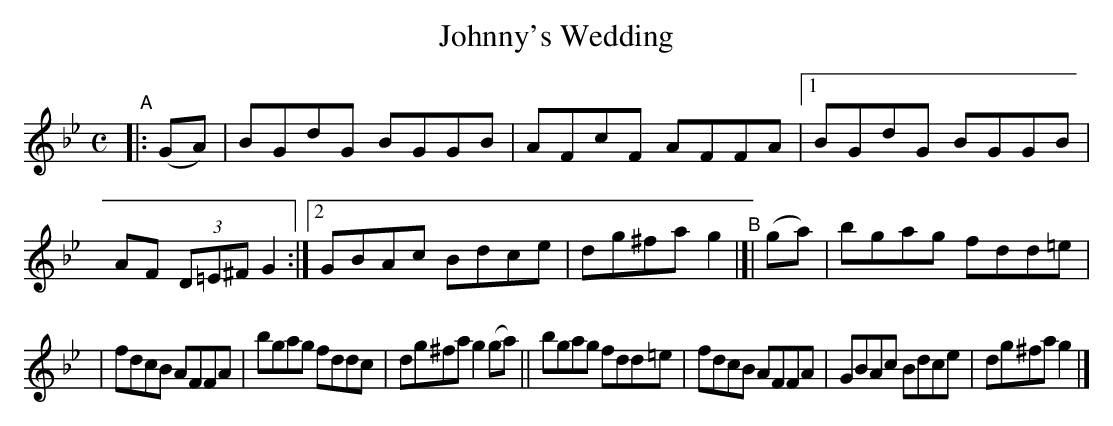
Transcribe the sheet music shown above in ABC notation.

X:1
T: Johnny's Wedding
M: C
L: 1/8
K: Gm
"^A"|: (GA) | BGdG BGGB | AFcF AFFA |\
[1 BGdG BGGB | AF (3D=E^F G2 :|\
[2 GBAc Bdce | dg^fa g2 "^B" |[| (ga) | bgag fdd=e |
| fdcB AFFA | bgag fddc | dg^fa g2(ga) ||\
bgag fdd=e | fdcB AFFA | GBAc Bdce | dg^fa g2 |]
